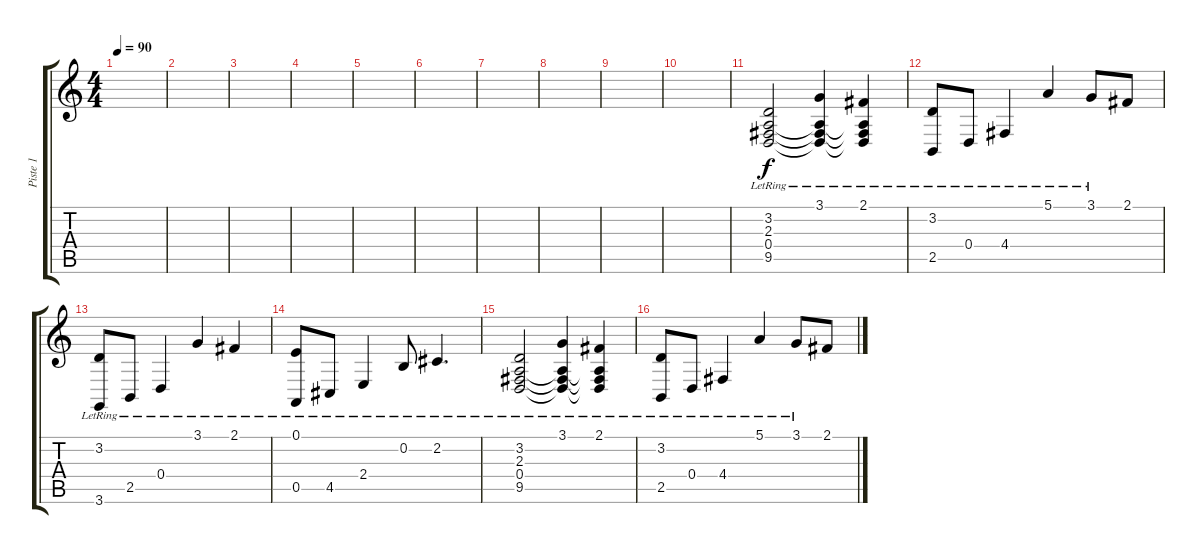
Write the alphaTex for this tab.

\track ("Piste 1" "Piste 1") {instrument electricpiano1}
\staff {score tabs}
\tuning (E4 B3 G3 D3 A2 E2) {hide}
\ts (4 4)
\tempo 90
\clef g2
\ks c
|
|
|
|
|
|
|
|
|
|
(3.2{lr} 2.3{lr} 0.4{lr} 9.5{lr}).2 (3.1{lr} 2.3{t} 0.4{t} 9.5{t}).4 (2.1{lr} 2.3{t} 0.4{t} 9.5{t}).4 |
(3.2{lr} 2.5{lr}).8 0.4{lr}.8 4.4{lr}.4 5.1{lr}.4 3.1{lr}.8 2.1.8 |
(3.2{lr} 3.6{lr}).8 2.5{lr}.8 0.4{lr}.4 3.1{lr}.4 2.1{lr}.4 |
(0.1{lr} 0.5{lr}).8 4.5{lr}.8 2.4{lr}.4 0.2{lr}.8 2.2{lr}.4{d} |
(3.2{lr} 2.3{lr} 0.4{lr} 9.5{lr}).2 (3.1{lr} 2.3{t} 0.4{t} 9.5{t}).4 (2.1{lr} 2.3{t} 0.4{t} 9.5{t}).4 |
(3.2{lr} 2.5{lr}).8 0.4{lr}.8 4.4{lr}.4 5.1{lr}.4 3.1{lr}.8 2.1.8
